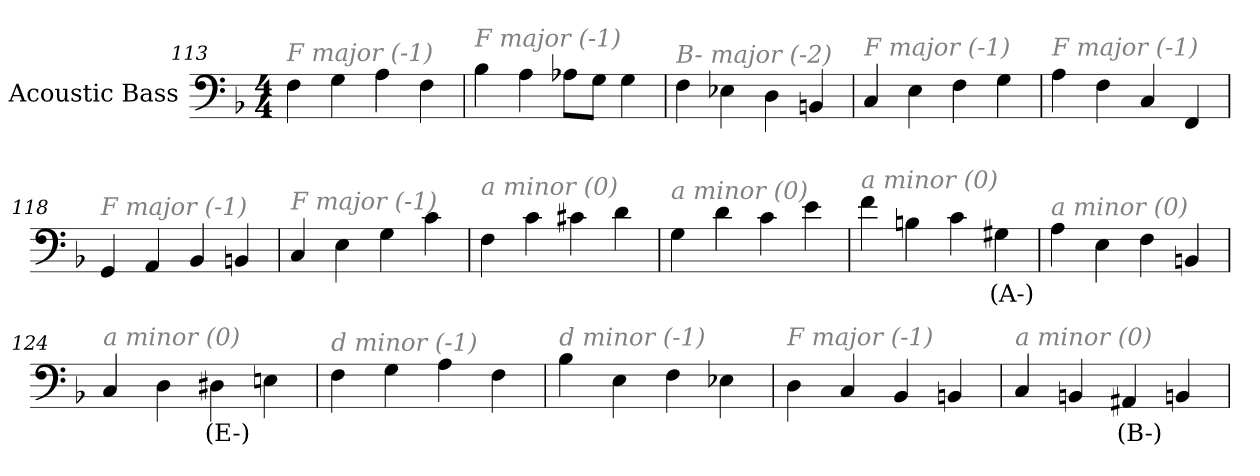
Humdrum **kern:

**kern	**text
*part1	*part1
*staff1	*staff1
*I"Acoustic Bass	*
*clefF4	*
*ITrd7c12	*
*k[b-]	*
*F:	*
*M4/4	*
=113	=113
!LO:TX:i:color=#808080:t=F major (-1)	!
4FF	.
4GG	.
4AA	.
4FF	.
=114	=114
!LO:TX:i:color=#808080:t=F major (-1)	!
4BB-	.
4AA	.
8AA-XL	.
8GGJ	.
4GG	.
=115	=115
!LO:TX:i:color=#808080:t=B- major (-2)	!
4FF	.
4EE-X	.
4DD	.
4BBBn	.
=116	=116
!LO:TX:i:color=#808080:t=F major (-1)	!
4CC	.
4EE	.
4FF	.
4GG	.
=117	=117
!LO:TX:i:color=#808080:t=F major (-1)	!
4AA	.
4FF	.
4CC	.
4FFF	.
=118	=118
!LO:TX:i:color=#808080:t=F major (-1)	!
4GGG	.
4AAA	.
4BBB-	.
4BBBn	.
=119	=119
!LO:TX:i:color=#808080:t=F major (-1)	!
4CC	.
4EE	.
4GG	.
4C	.
=120	=120
!LO:TX:i:color=#808080:t=a minor (0)	!
4FF	.
4C	.
4C#X	.
4D	.
=121	=121
!LO:TX:i:color=#808080:t=a minor (0)	!
4GG	.
4D	.
4C	.
4E	.
=122	=122
!LO:TX:i:color=#808080:t=a minor (0)	!
4F	.
4BBn	.
4C	.
4GG#Xi	(A-)
=123	=123
!LO:TX:i:color=#808080:t=a minor (0)	!
4AA	.
4EE	.
4FF	.
4BBBn	.
=124	=124
!LO:TX:i:color=#808080:t=a minor (0)	!
4CC	.
4DD	.
4DD#Xi	(E-)
4EEn	.
=125	=125
!LO:TX:i:color=#808080:t=d minor (-1)	!
4FF	.
4GG	.
4AA	.
4FF	.
=126	=126
!LO:TX:i:color=#808080:t=d minor (-1)	!
4BB-	.
4EE	.
4FF	.
4EE-X	.
=127	=127
!LO:TX:i:color=#808080:t=F major (-1)	!
4DD	.
4CC	.
4BBB-	.
4BBBn	.
=128	=128
!LO:TX:i:color=#808080:t=a minor (0)	!
4CC	.
4BBBn	.
4AAA#Xi	(B-)
4BBBn	.
=	=
*-	*-
